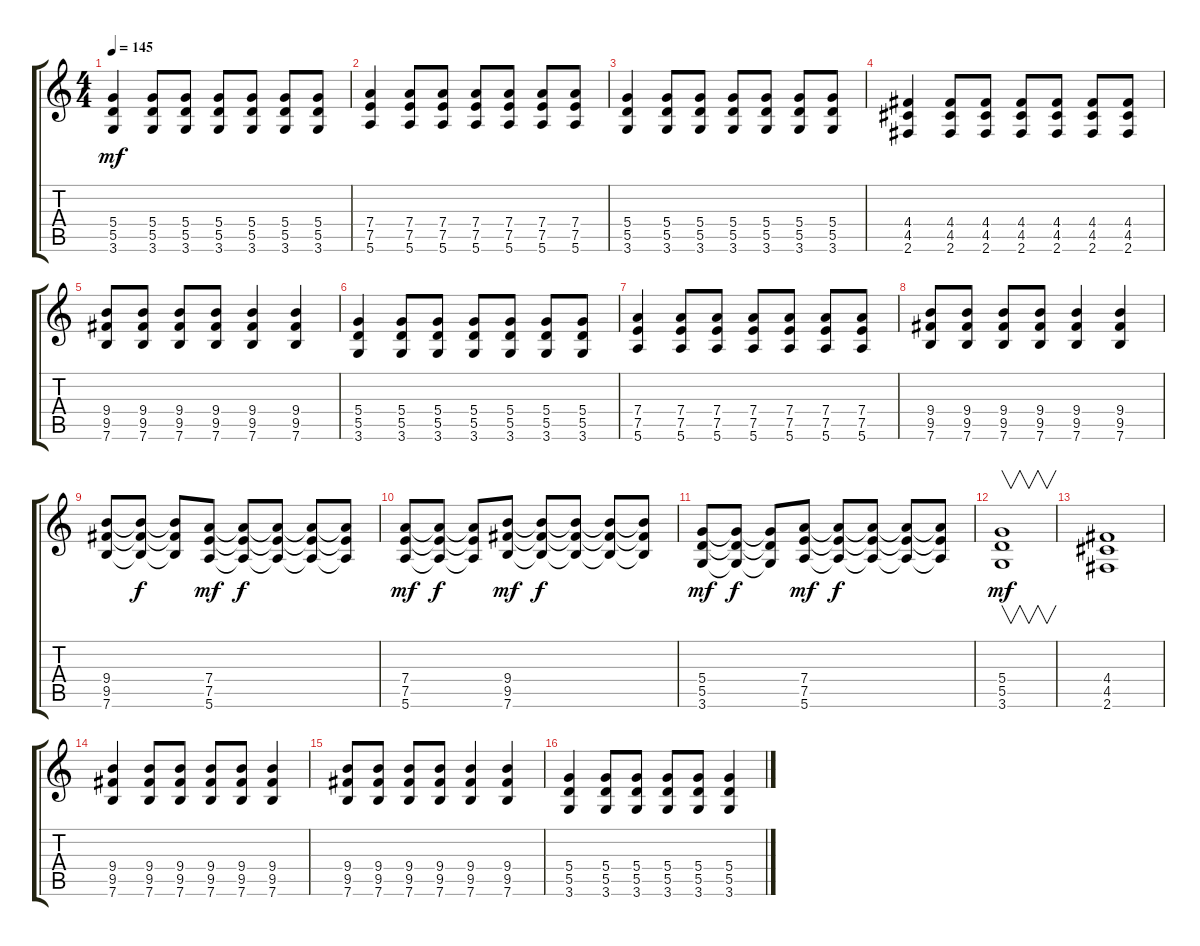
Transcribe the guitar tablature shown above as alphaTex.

\track "" {instrument distortionguitar}
\staff {score tabs}
\tuning (E4 B3 G3 D3 A2 E2) {hide}
\ts (4 4)
\tempo 145
\clef g2
\ks c
(5.4 5.5 3.6).4{dy mf} (5.4 5.5 3.6).8 (5.4 5.5 3.6).8 (5.4 5.5 3.6).8 (5.4 5.5 3.6).8 (5.4 5.5 3.6).8 (5.4 5.5 3.6).8 |
(7.4 7.5 5.6).4 (7.4 7.5 5.6).8 (7.4 7.5 5.6).8 (7.4 7.5 5.6).8 (7.4 7.5 5.6).8 (7.4 7.5 5.6).8 (7.4 7.5 5.6).8 |
(5.4 5.5 3.6).4 (5.4 5.5 3.6).8 (5.4 5.5 3.6).8 (5.4 5.5 3.6).8 (5.4 5.5 3.6).8 (5.4 5.5 3.6).8 (5.4 5.5 3.6).8 |
(4.4 4.5 2.6).4 (4.4 4.5 2.6).8 (4.4 4.5 2.6).8 (4.4 4.5 2.6).8 (4.4 4.5 2.6).8 (4.4 4.5 2.6).8 (4.4 4.5 2.6).8 |
(9.4 9.5 7.6).8 (9.4 9.5 7.6).8 (9.4 9.5 7.6).8 (9.4 9.5 7.6).8 (9.4 9.5 7.6).4 (9.4 9.5 7.6).4 |
(5.4 5.5 3.6).4 (5.4 5.5 3.6).8 (5.4 5.5 3.6).8 (5.4 5.5 3.6).8 (5.4 5.5 3.6).8 (5.4 5.5 3.6).8 (5.4 5.5 3.6).8 |
(7.4 7.5 5.6).4 (7.4 7.5 5.6).8 (7.4 7.5 5.6).8 (7.4 7.5 5.6).8 (7.4 7.5 5.6).8 (7.4 7.5 5.6).8 (7.4 7.5 5.6).8 |
(9.4 9.5 7.6).8 (9.4 9.5 7.6).8 (9.4 9.5 7.6).8 (9.4 9.5 7.6).8 (9.4 9.5 7.6).4 (9.4 9.5 7.6).4 |
(9.4 9.5 7.6).8 (9.4{t} 9.5{t} 7.6{t}).8{dy f} (9.4{t} 9.5{t} 7.6{t}).8 (7.4 7.5 5.6).8{dy mf} (7.4{t} 7.5{t} 5.6{t}).8{dy f} (7.4{t} 7.5{t} 5.6{t}).8 (7.4{t} 7.5{t} 5.6{t}).8 (7.4{t} 7.5{t} 5.6{t}).8 |
(7.4 7.5 5.6).8{dy mf} (7.4{t} 7.5{t} 5.6{t}).8{dy f} (7.4{t} 7.5{t} 5.6{t}).8 (9.4 9.5 7.6).8{dy mf} (9.4{t} 9.5{t} 7.6{t}).8{dy f} (9.4{t} 9.5{t} 7.6{t}).8 (9.4{t} 9.5{t} 7.6{t}).8 (9.4{t} 9.5{t} 7.6{t}).8 |
(5.4 5.5 3.6).8{dy mf} (5.4{t} 5.5{t} 3.6{t}).8{dy f} (5.4{t} 5.5{t} 3.6{t}).8 (7.4 7.5 5.6).8{dy mf} (7.4{t} 7.5{t} 5.6{t}).8{dy f} (7.4{t} 7.5{t} 5.6{t}).8 (7.4{t} 7.5{t} 5.6{t}).8 (7.4{t} 7.5{t} 5.6{t}).8 |
(5.4 5.5 3.6).1{v dy mf} |
(4.4 4.5 2.6).1 |
(9.4 9.5 7.6).4 (9.4 9.5 7.6).8 (9.4 9.5 7.6).8 (9.4 9.5 7.6).8 (9.4 9.5 7.6).8 (9.4 9.5 7.6).4 |
(9.4 9.5 7.6).8 (9.4 9.5 7.6).8 (9.4 9.5 7.6).8 (9.4 9.5 7.6).8 (9.4 9.5 7.6).4 (9.4 9.5 7.6).4 |
(5.4 5.5 3.6).4 (5.4 5.5 3.6).8 (5.4 5.5 3.6).8 (5.4 5.5 3.6).8 (5.4 5.5 3.6).8 (5.4 5.5 3.6).4
